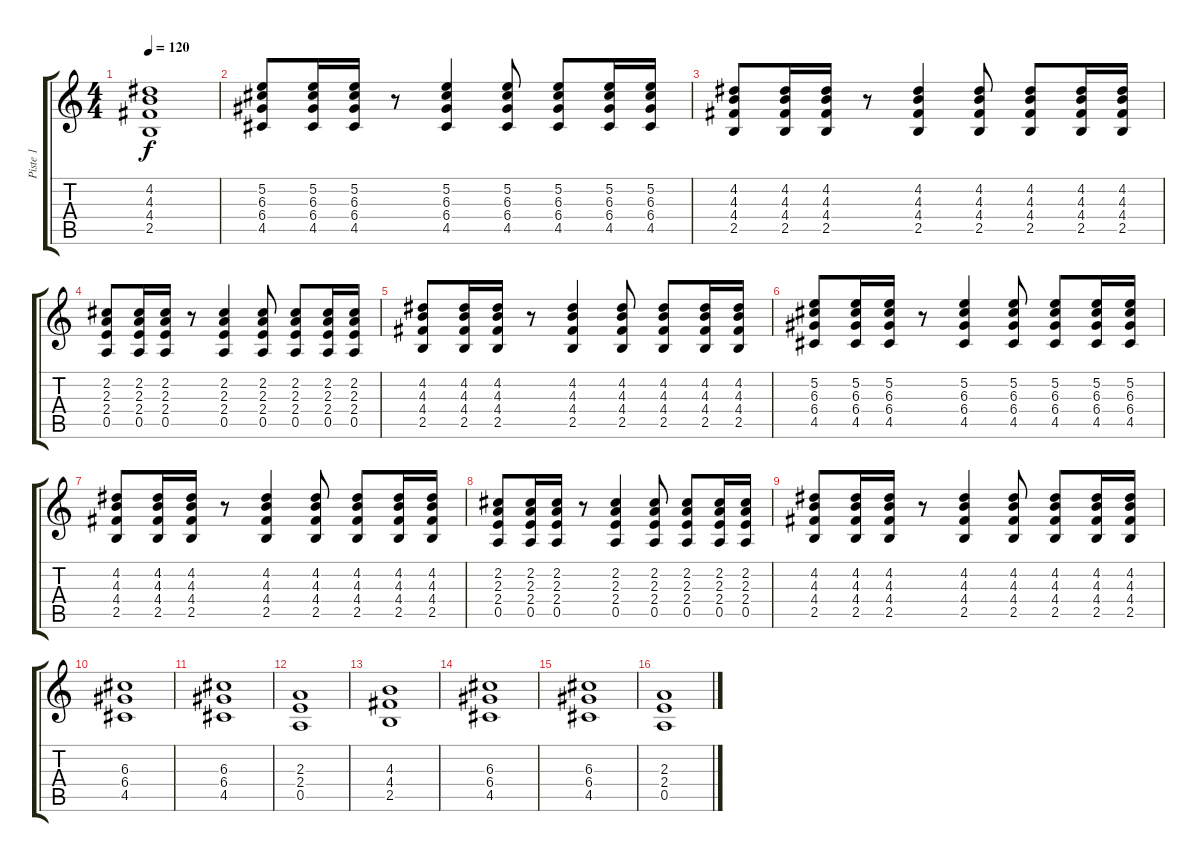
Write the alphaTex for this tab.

\track ("Piste 1" "Piste 1") {instrument acousticguitarsteel}
\staff {score tabs}
\tuning (E4 B3 G3 D3 A2 E2) {hide}
\ts (4 4)
\tempo 120
\clef g2
\ks c
(4.2 4.3 4.4 2.5).1{dy f} |
(5.2 6.3 6.4 4.5).8 (5.2 6.3 6.4 4.5).16 (5.2 6.3 6.4 4.5).16 r.8 (5.2 6.3 6.4 4.5).4 (5.2 6.3 6.4 4.5).8 (5.2 6.3 6.4 4.5).8 (5.2 6.3 6.4 4.5).16 (5.2 6.3 6.4 4.5).16 |
(4.2 4.3 4.4 2.5).8 (4.2 4.3 4.4 2.5).16 (4.2 4.3 4.4 2.5).16 r.8 (4.2 4.3 4.4 2.5).4 (4.2 4.3 4.4 2.5).8 (4.2 4.3 4.4 2.5).8 (4.2 4.3 4.4 2.5).16 (4.2 4.3 4.4 2.5).16 |
(2.2 2.3 2.4 0.5).8 (2.2 2.3 2.4 0.5).16 (2.2 2.3 2.4 0.5).16 r.8 (2.2 2.3 2.4 0.5).4 (2.2 2.3 2.4 0.5).8 (2.2 2.3 2.4 0.5).8 (2.2 2.3 2.4 0.5).16 (2.2 2.3 2.4 0.5).16 |
(4.2 4.3 4.4 2.5).8 (4.2 4.3 4.4 2.5).16 (4.2 4.3 4.4 2.5).16 r.8 (4.2 4.3 4.4 2.5).4 (4.2 4.3 4.4 2.5).8 (4.2 4.3 4.4 2.5).8 (4.2 4.3 4.4 2.5).16 (4.2 4.3 4.4 2.5).16 |
(5.2 6.3 6.4 4.5).8 (5.2 6.3 6.4 4.5).16 (5.2 6.3 6.4 4.5).16 r.8 (5.2 6.3 6.4 4.5).4 (5.2 6.3 6.4 4.5).8 (5.2 6.3 6.4 4.5).8 (5.2 6.3 6.4 4.5).16 (5.2 6.3 6.4 4.5).16 |
(4.2 4.3 4.4 2.5).8 (4.2 4.3 4.4 2.5).16 (4.2 4.3 4.4 2.5).16 r.8 (4.2 4.3 4.4 2.5).4 (4.2 4.3 4.4 2.5).8 (4.2 4.3 4.4 2.5).8 (4.2 4.3 4.4 2.5).16 (4.2 4.3 4.4 2.5).16 |
(2.2 2.3 2.4 0.5).8 (2.2 2.3 2.4 0.5).16 (2.2 2.3 2.4 0.5).16 r.8 (2.2 2.3 2.4 0.5).4 (2.2 2.3 2.4 0.5).8 (2.2 2.3 2.4 0.5).8 (2.2 2.3 2.4 0.5).16 (2.2 2.3 2.4 0.5).16 |
(4.2 4.3 4.4 2.5).8 (4.2 4.3 4.4 2.5).16 (4.2 4.3 4.4 2.5).16 r.8 (4.2 4.3 4.4 2.5).4 (4.2 4.3 4.4 2.5).8 (4.2 4.3 4.4 2.5).8 (4.2 4.3 4.4 2.5).16 (4.2 4.3 4.4 2.5).16 |
(6.3 6.4 4.5).1{instrument distortionguitar} |
(6.3 6.4 4.5).1 |
(2.3 2.4 0.5).1 |
(4.3 4.4 2.5).1 |
(6.3 6.4 4.5).1 |
(6.3 6.4 4.5).1 |
(2.3 2.4 0.5).1
